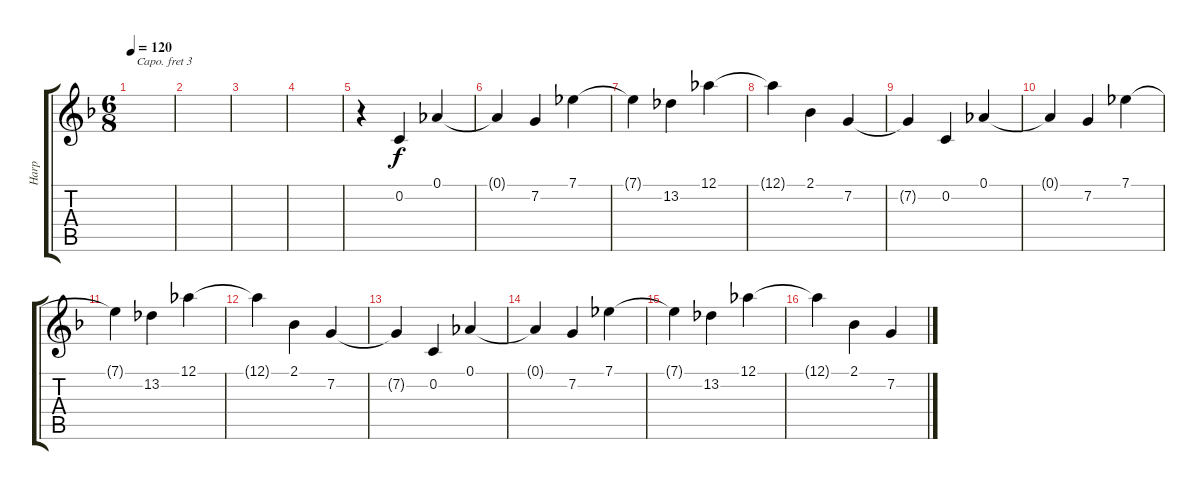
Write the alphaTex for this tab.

\track ("Harp" "Harp") {instrument orchestralharp}
\staff {score tabs}
\capo 3
\tuning (F4 A3 G3 D3 A2 D2) {hide}
\ts (6 8)
\tempo 120
\clef g2
\ks dminor
|
|
|
|
r.4 0.2.4 0.1.4 |
0.1{t}.4 7.2.4 7.1.4 |
7.1{t}.4 13.2.4 12.1.4 |
12.1{t}.4 2.1.4 7.2.4 |
7.2{t}.4 0.2.4 0.1.4 |
0.1{t}.4 7.2.4 7.1.4 |
7.1{t}.4 13.2.4 12.1.4 |
12.1{t}.4 2.1.4 7.2.4 |
7.2{t}.4 0.2.4 0.1.4 |
0.1{t}.4 7.2.4 7.1.4 |
7.1{t}.4 13.2.4 12.1.4 |
12.1{t}.4 2.1.4 7.2.4
